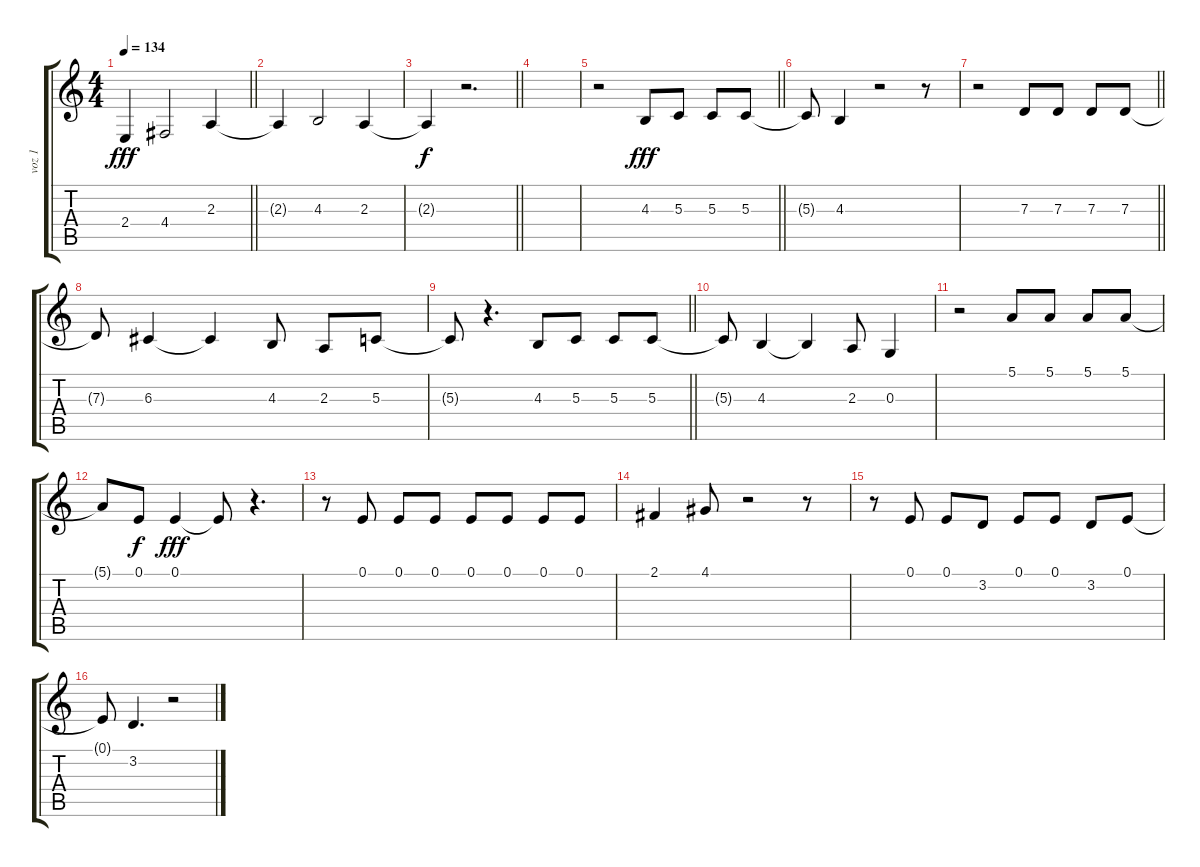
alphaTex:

\track ("voz 1" "voz 1") {instrument flute}
\staff {score tabs}
\tuning (E4 B3 G3 D3 A2 E2) {hide}
\ts (4 4)
\tempo 134
\clef g2
\barLineRight lightlight
\ks c
2.4{t}.4{dy fff} 4.4.2 2.3.4 |
2.3{t}.4 4.3.2 2.3.4 |
\barLineRight lightlight
2.3{t}.4{dy f} r.2{d} |
|
\barLineRight lightlight
r.2 4.3.8{dy fff} 5.3.8 5.3.8 5.3.8 |
5.3{t}.8 4.3.4 r.2 r.8 |
\barLineRight lightlight
r.2 7.3.8 7.3.8 7.3.8 7.3.8 |
7.3{t}.8 6.3.4 6.3{t}.4 4.3.8 2.3.8 5.3.8 |
\barLineRight lightlight
5.3{t}.8 r.4{d} 4.3.8 5.3.8 5.3.8 5.3.8 |
5.3{t}.8 4.3.4 4.3{t}.4 2.3.8 0.3.4 |
r.2 5.1.8 5.1.8 5.1.8 5.1.8 |
5.1{t}.8 0.1.8{dy f} 0.1.4{dy fff} 0.1{t}.8 r.4{d} |
r.8 0.1.8 0.1.8 0.1.8 0.1.8 0.1.8 0.1.8 0.1.8 |
2.1.4 4.1.8 r.2 r.8 |
r.8 0.1.8 0.1.8 3.2.8 0.1.8 0.1.8 3.2.8 0.1.8 |
0.1{t}.8 3.2.4{d} r.2
